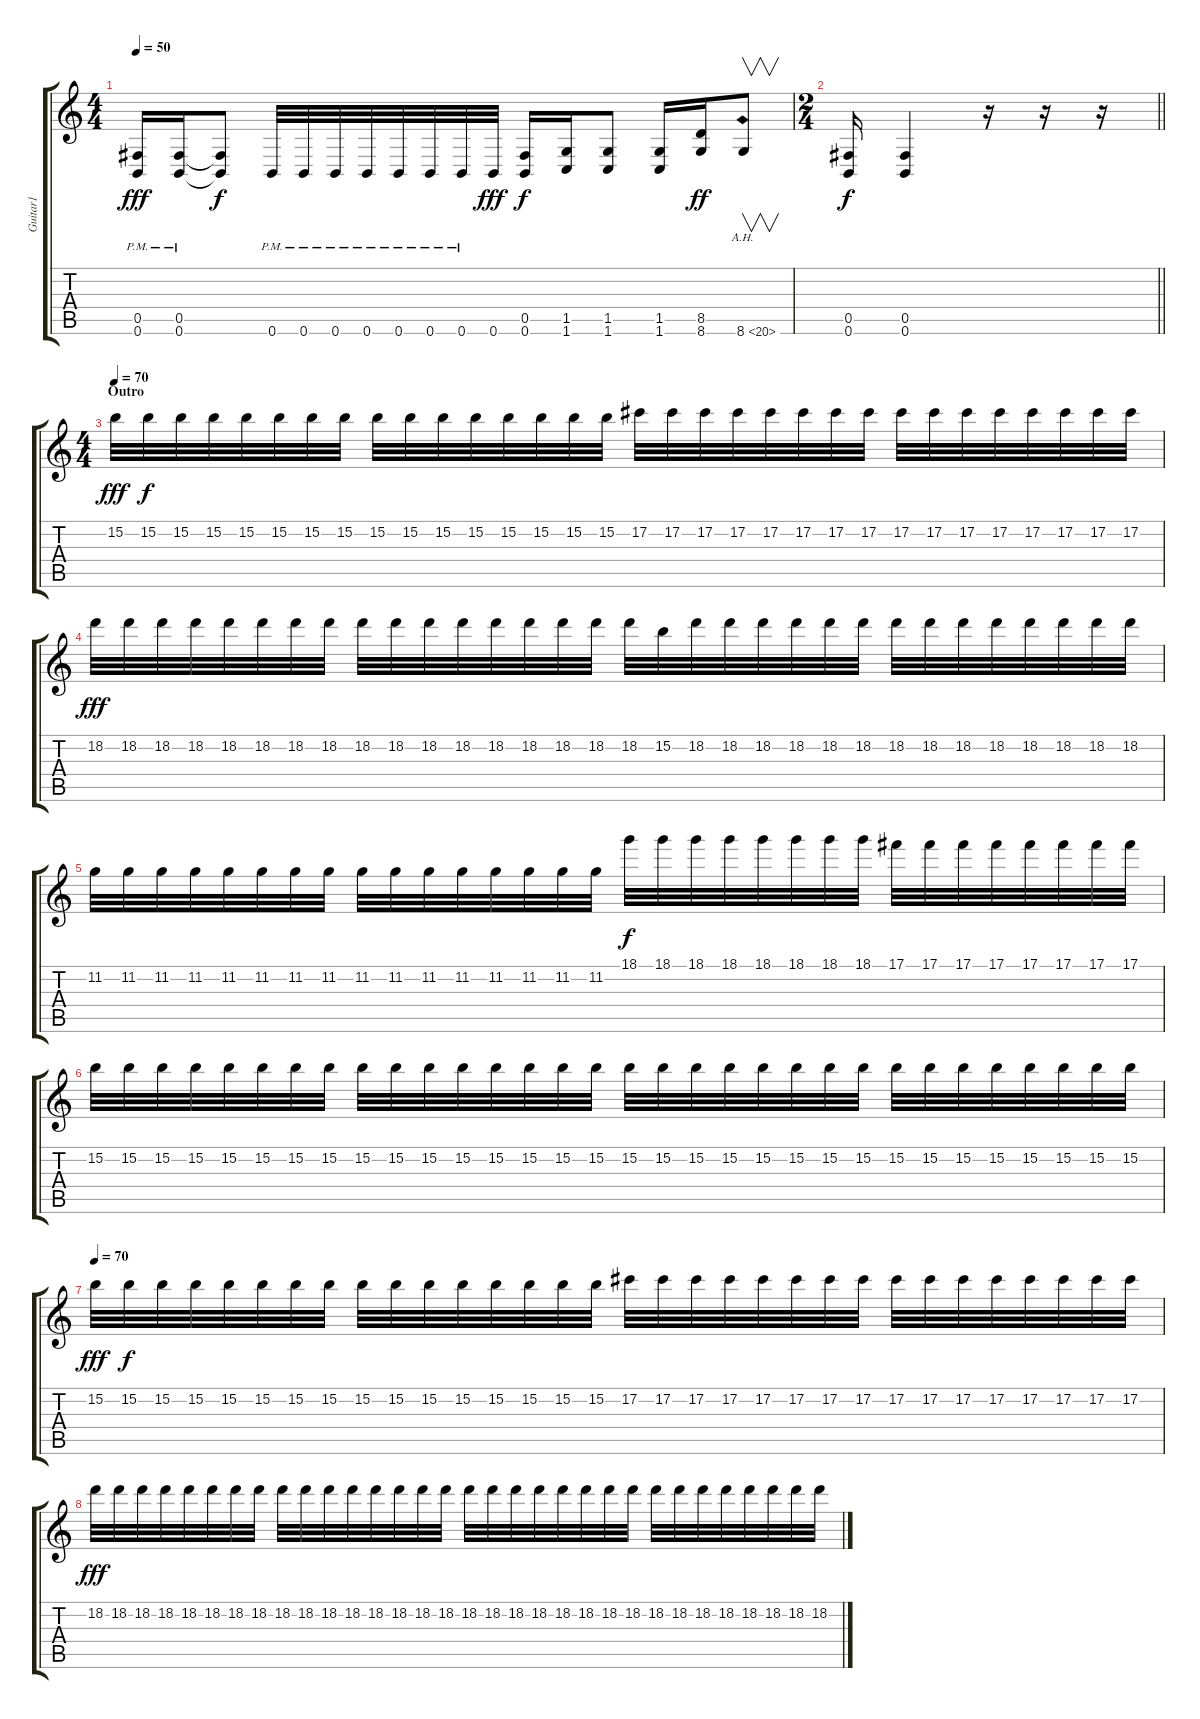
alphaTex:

\track ("Guitar1" "Guitar1") {instrument distortionguitar}
\staff {score tabs}
\tuning (Db4 Ab3 E3 B2 Gb2 B1) {hide}
\ts (4 4)
\tempo 50
\clef g2
\ks c
(0.5{pm} 0.6{pm}).16{dy fff} (0.5{pm} 0.6{pm}).16 (0.5{t} 0.6{t}).8{dy f} 0.6{pm}.32 0.6{pm}.32 0.6{pm}.32 0.6{pm}.32 0.6{pm}.32 0.6{pm}.32 0.6{pm}.32 0.6.32{dy fff} (0.5 0.6).16{dy f} (1.5 1.6).16 (1.5 1.6).8 (1.5 1.6).16 (8.5 8.6).16{dy ff} 8.6{ah 12}.8{v} |
\ts (2 4)
\barLineRight lightlight
(0.5 0.6).16{dy f} (0.5 0.6).4 r.16 r.16 r.16 |
\ts (4 4)
\section ("" "Outro")
\tempo 70
15.2.32{dy fff balance 8} 15.2.32{dy f} 15.2.32 15.2.32 15.2.32 15.2.32 15.2.32 15.2.32 15.2.32 15.2.32 15.2.32 15.2.32 15.2.32 15.2.32 15.2.32 15.2.32 17.2.32 17.2.32 17.2.32 17.2.32 17.2.32 17.2.32 17.2.32 17.2.32 17.2.32 17.2.32 17.2.32 17.2.32 17.2.32 17.2.32 17.2.32 17.2.32 |
18.2.32{dy fff} 18.2.32 18.2.32 18.2.32 18.2.32 18.2.32 18.2.32 18.2.32 18.2.32 18.2.32 18.2.32 18.2.32 18.2.32 18.2.32 18.2.32 18.2.32 18.2.32 15.2.32 18.2.32 18.2.32 18.2.32 18.2.32 18.2.32 18.2.32 18.2.32 18.2.32 18.2.32 18.2.32 18.2.32 18.2.32 18.2.32 18.2.32 |
11.2.32 11.2.32 11.2.32 11.2.32 11.2.32 11.2.32 11.2.32 11.2.32 11.2.32 11.2.32 11.2.32 11.2.32 11.2.32 11.2.32 11.2.32 11.2.32 18.1.32{dy f} 18.1.32 18.1.32 18.1.32 18.1.32 18.1.32 18.1.32 18.1.32 17.1.32 17.1.32 17.1.32 17.1.32 17.1.32 17.1.32 17.1.32 17.1.32 |
15.2.32 15.2.32 15.2.32 15.2.32 15.2.32 15.2.32 15.2.32 15.2.32 15.2.32 15.2.32 15.2.32 15.2.32 15.2.32 15.2.32 15.2.32 15.2.32 15.2.32 15.2.32 15.2.32 15.2.32 15.2.32 15.2.32 15.2.32 15.2.32 15.2.32 15.2.32 15.2.32 15.2.32 15.2.32 15.2.32 15.2.32 15.2.32 |
\tempo 70
15.2.32{dy fff} 15.2.32{dy f} 15.2.32 15.2.32 15.2.32 15.2.32 15.2.32 15.2.32 15.2.32 15.2.32 15.2.32 15.2.32 15.2.32 15.2.32 15.2.32 15.2.32 17.2.32 17.2.32 17.2.32 17.2.32 17.2.32 17.2.32 17.2.32 17.2.32 17.2.32 17.2.32 17.2.32 17.2.32 17.2.32 17.2.32 17.2.32 17.2.32 |
18.2.32{dy fff} 18.2.32 18.2.32 18.2.32 18.2.32 18.2.32 18.2.32 18.2.32 18.2.32 18.2.32 18.2.32 18.2.32 18.2.32 18.2.32 18.2.32 18.2.32 18.2.32 18.2.32 18.2.32 18.2.32 18.2.32 18.2.32 18.2.32 18.2.32 18.2.32 18.2.32 18.2.32 18.2.32 18.2.32 18.2.32 18.2.32 18.2.32
